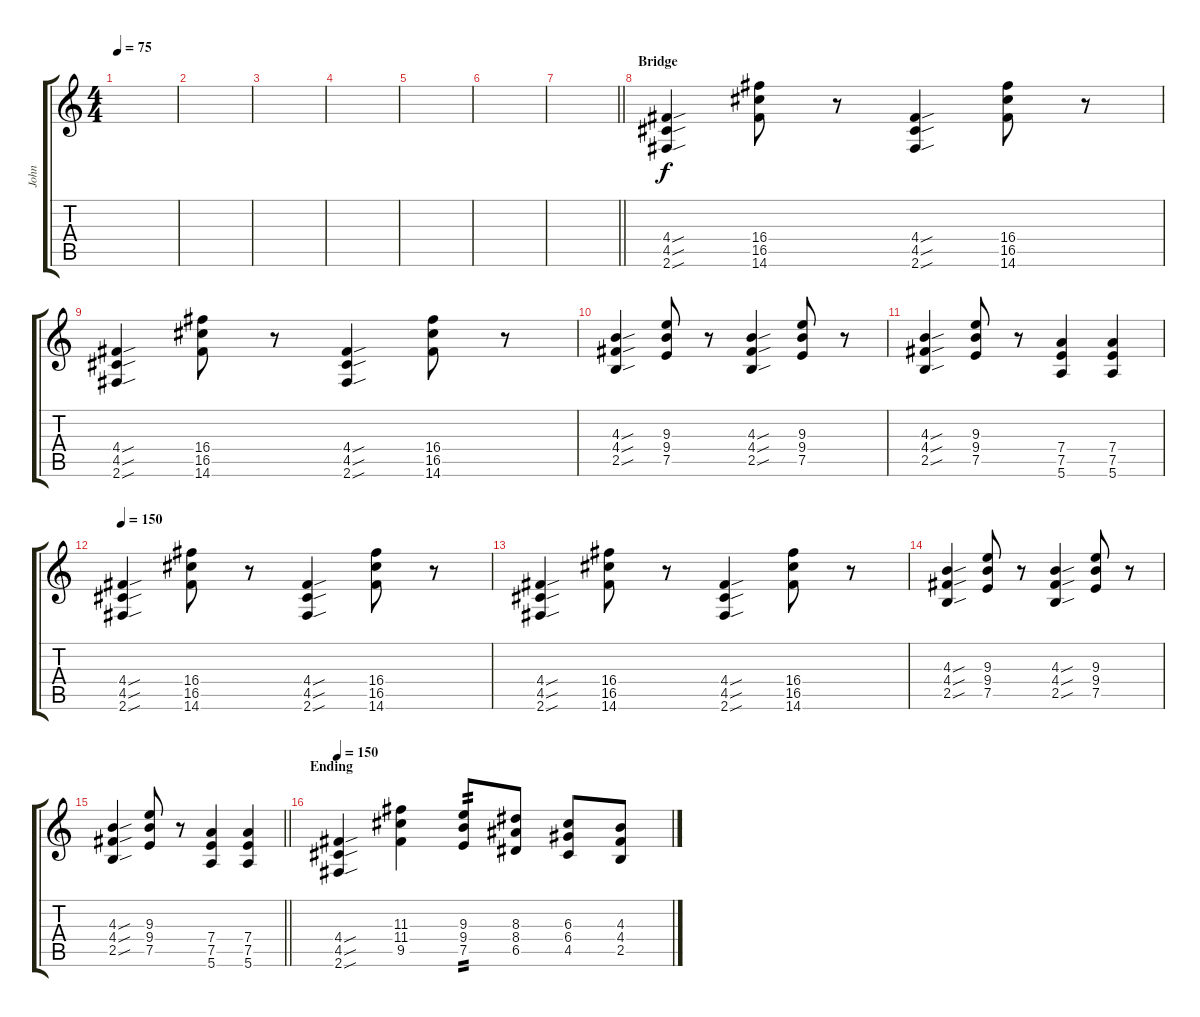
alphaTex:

\track ("John" "John") {instrument overdrivenguitar}
\staff {score tabs}
\tuning (E4 B3 G3 D3 A2 E2) {hide}
\ts (4 4)
\tempo 75
\clef g2
\ks c
|
|
|
|
|
|
\barLineRight lightlight
|
\section ("" "Bridge")
(4.4{sou} 4.5{sou} 2.6{sou}).4 (16.4 16.5 14.6).8 r.8 (4.4{sou} 4.5{sou} 2.6{sou}).4 (16.4 16.5 14.6).8 r.8 |
(4.4{sou} 4.5{sou} 2.6{sou}).4 (16.4 16.5 14.6).8 r.8 (4.4{sou} 4.5{sou} 2.6{sou}).4 (16.4 16.5 14.6).8 r.8 |
(4.3{sou} 4.4{sou} 2.5{sou}).4 (9.3 9.4 7.5).8 r.8 (4.3{sou} 4.4{sou} 2.5{sou}).4 (9.3 9.4 7.5).8 r.8 |
(4.3{sou} 4.4{sou} 2.5{sou}).4 (9.3 9.4 7.5).8 r.8 (7.4 7.5 5.6).4 (7.4 7.5 5.6).4 |
\tempo 150
(4.4{sou} 4.5{sou} 2.6{sou}).4 (16.4 16.5 14.6).8 r.8 (4.4{sou} 4.5{sou} 2.6{sou}).4 (16.4 16.5 14.6).8 r.8 |
(4.4{sou} 4.5{sou} 2.6{sou}).4 (16.4 16.5 14.6).8 r.8 (4.4{sou} 4.5{sou} 2.6{sou}).4 (16.4 16.5 14.6).8 r.8 |
(4.3{sou} 4.4{sou} 2.5{sou}).4 (9.3 9.4 7.5).8 r.8 (4.3{sou} 4.4{sou} 2.5{sou}).4 (9.3 9.4 7.5).8 r.8 |
\barLineRight lightlight
(4.3{sou} 4.4{sou} 2.5{sou}).4 (9.3 9.4 7.5).8 r.8 (7.4 7.5 5.6).4 (7.4 7.5 5.6).4 |
\section ("" "Ending")
\tempo 150
(4.4{sou} 4.5{sou} 2.6{sou}).4 (11.3 11.4 9.5).4 (9.3 9.4 7.5).8{tp 2} (8.3 8.4 6.5).8 (6.3 6.4 4.5).8 (4.3 4.4 2.5).8
